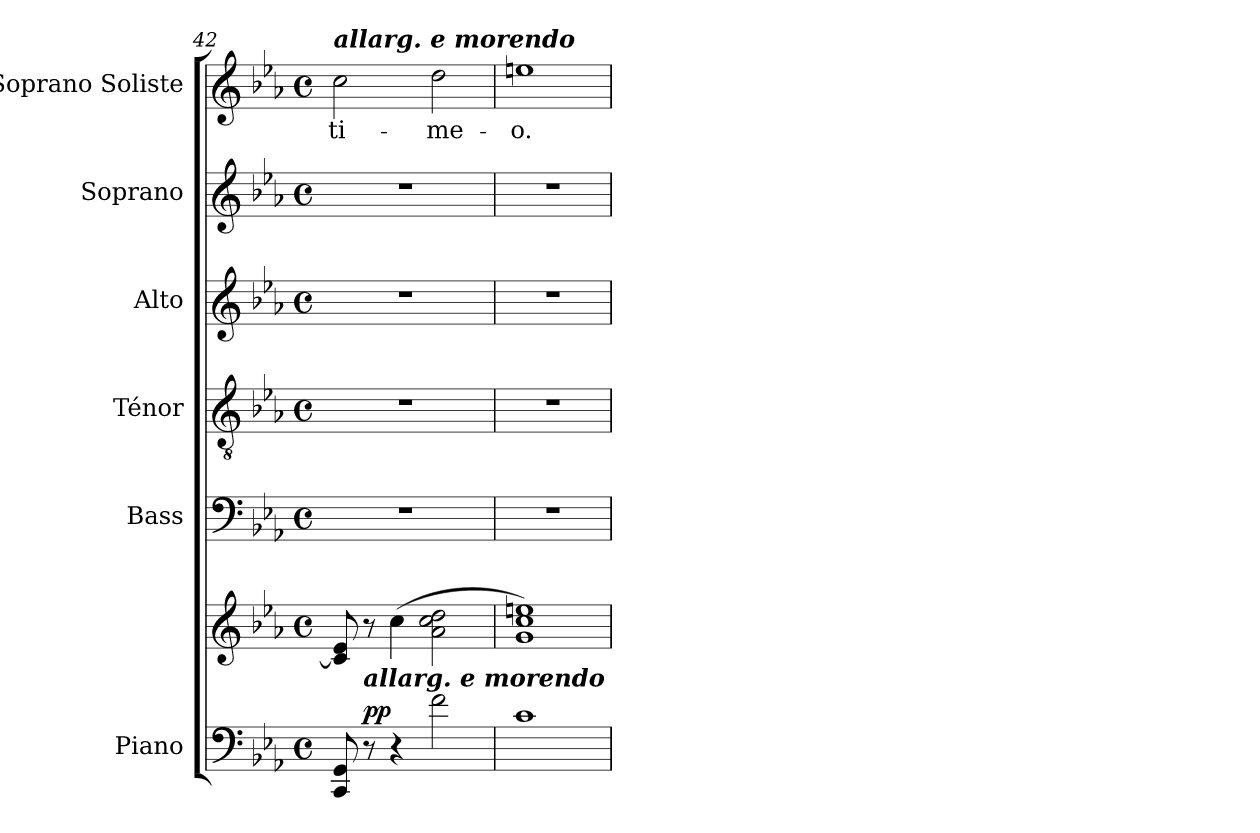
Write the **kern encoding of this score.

**kern	**kern	**dynam	**kern	**kern	**kern	**kern	**kern	**text
*part6	*part6	*part6	*part5	*part4	*part3	*part2	*part1	*part1
*staff7	*staff6	*staff6/7	*staff5	*staff4	*staff3	*staff2	*staff1	*staff1
*I"Piano	*	*	*I"Bass	*I"Ténor	*I"Alto	*I"Soprano	*I"Soprano Soliste	*
*I'Pno.	*	*	*I'B.	*I'T.	*I'A.	*I'S.	*	*
*clefF4	*clefG2	*	*clefF4	*clefGv2	*clefG2	*clefG2	*clefG2	*
*	*	*	*	*	*	*ITrd2c3	*	*
*k[b-e-a-]	*k[b-e-a-]	*	*k[b-e-a-]	*k[b-e-a-]	*k[b-e-a-]	*k[]	*k[b-e-a-]	*
*M4/4	*M4/4	*	*M4/4	*M4/4	*M4/4	*M4/4	*M4/4	*
*met(c)	*met(c)	*	*met(c)	*met(c)	*met(c)	*met(c)	*met(c)	*
=42	=42	=42	=42	=42	=42	=42	=42	=42
!	!	!	!	!	!	!	!LO:TX:a:Bi:t=allarg.  e  morendo	!
8CC/ 8GG/	8c/] 8e-/	.	1r	1r	1r	1r	2cc\	ti-
!LO:TX:a:Bi:t=allarg.  e  morendo	!	!	!	!	!	!	!	!
!	!	!LO:DY:a=2	!	!	!	!	!	!
8r	8r	pp	.	.	.	.	.	.
4r	(4cc\	.	.	.	.	.	.	.
2f\	2a-\ 2cc\ 2dd\	.	.	.	.	.	2dd\	-me-
=43	=43	=43	=43	=43	=43	=43	=43	=43
1c	1g 1cc 1een)	.	1r	1r	1r	1r	1een	-o.
=	=	=	=	=	=	=	=	=
*-	*-	*-	*-	*-	*-	*-	*-	*-
